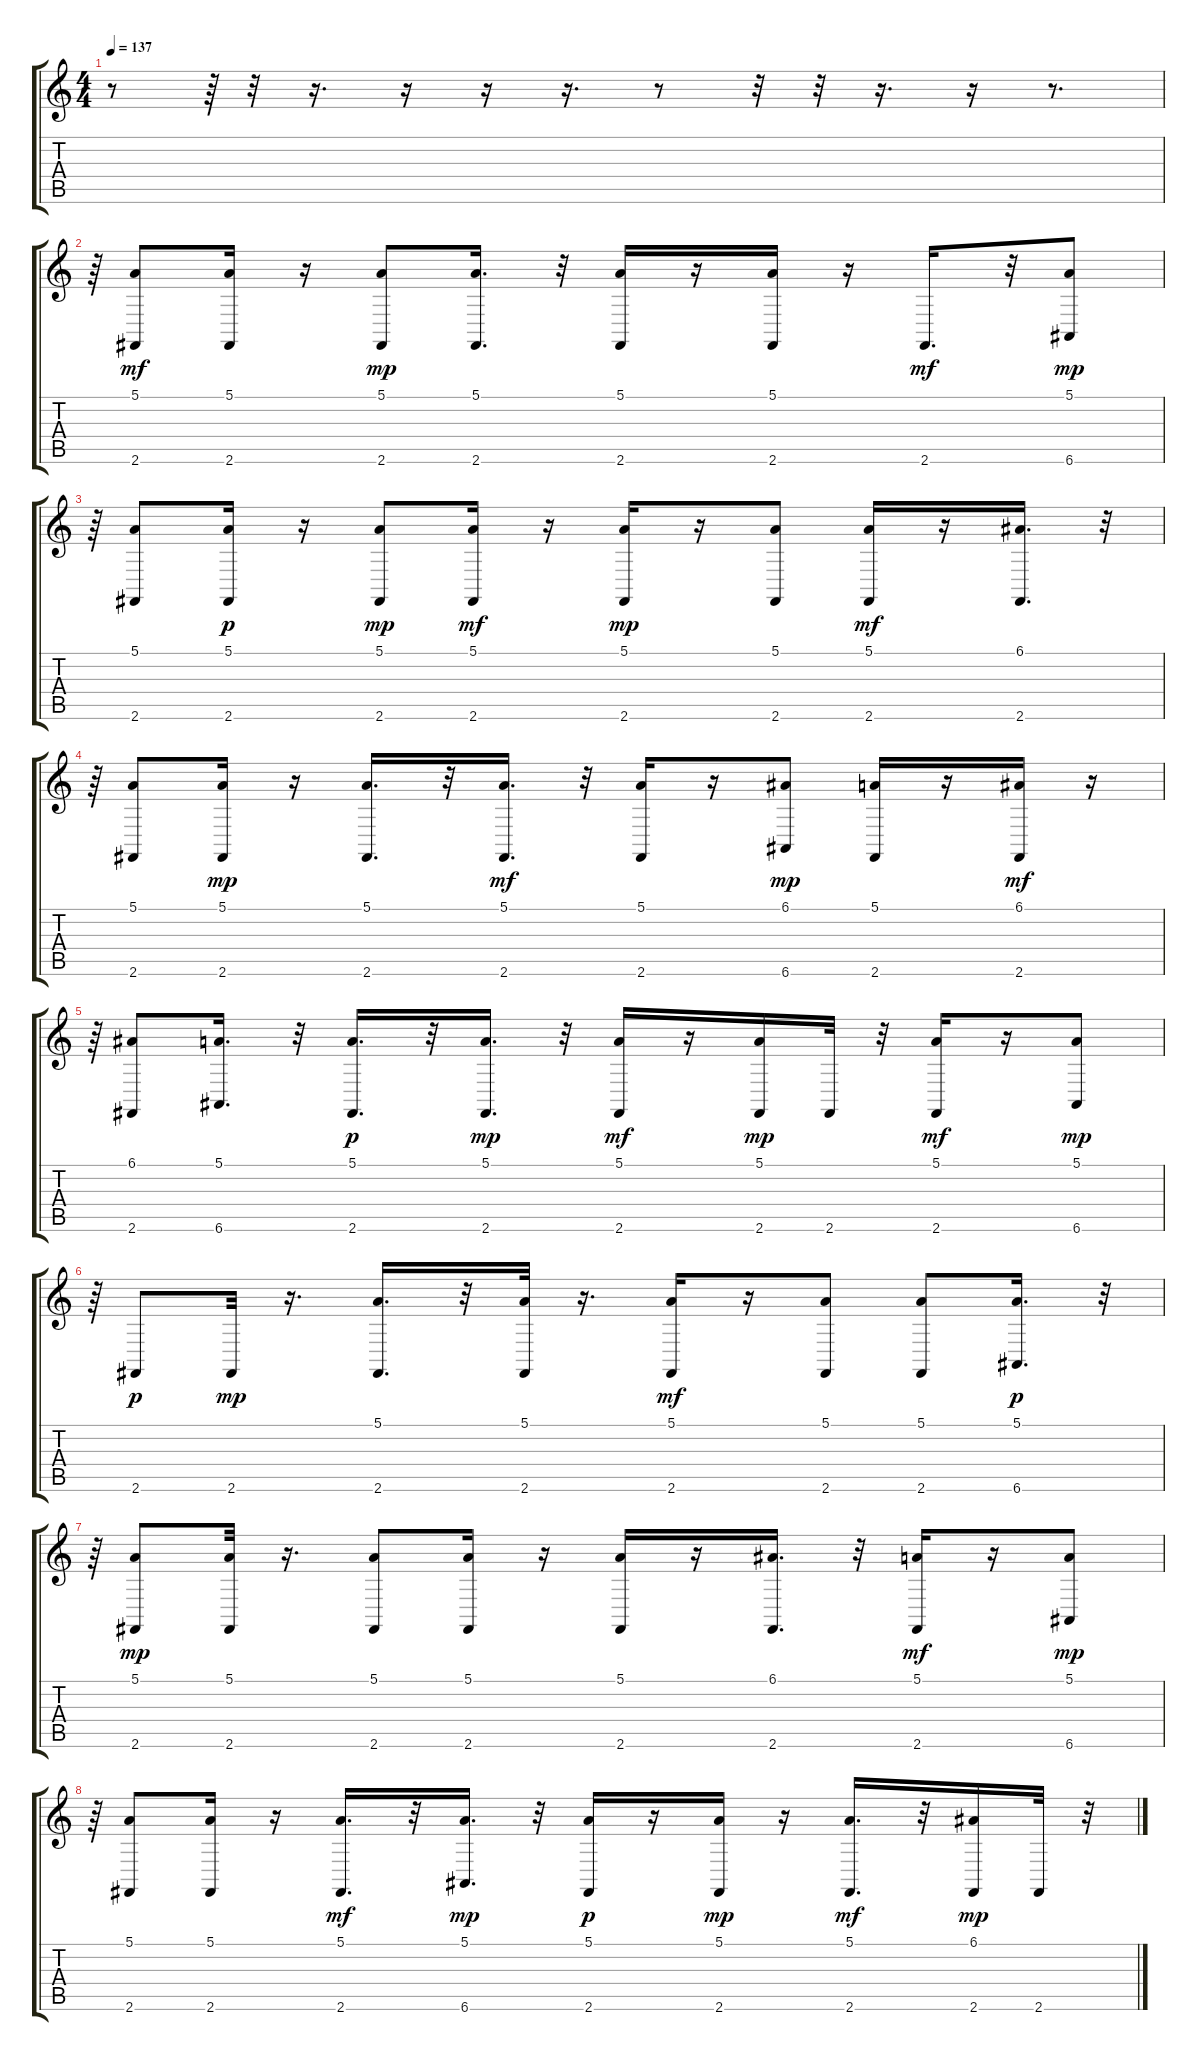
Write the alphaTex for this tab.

\track "" {instrument acousticgrandpiano}
\staff {score tabs}
\tuning (E4 B3 G3 D3 A2 E2) {hide}
\ts (4 4)
\tempo 137
\clef g2
\ks c
r.8{dy f} r.64 r.32 r.16{d} r.16 r.16 r.16{d} r.8 r.32 r.32 r.16{d} r.16 r.8{d} |
r.64 (5.1 2.6).8{dy mf} (5.1 2.6).16 r.16 (5.1 2.6).8{dy mp} (5.1 2.6).16{d} r.32 (5.1 2.6).16 r.16 (5.1 2.6).16 r.16 2.6.16{d dy mf} r.32 (5.1 6.6).8{dy mp} |
r.64 (5.1 2.6).8 (5.1 2.6).16{dy p} r.16 (5.1 2.6).8{dy mp} (5.1 2.6).16{dy mf} r.16 (5.1 2.6).16{dy mp} r.16 (5.1 2.6).8 (5.1 2.6).16{dy mf} r.16 (6.1 2.6).16{d} r.32 |
r.64 (5.1 2.6).8 (5.1 2.6).16{dy mp} r.16 (5.1 2.6).16{d} r.32 (5.1 2.6).16{d dy mf} r.32 (5.1 2.6).16 r.16 (6.1 6.6).8{dy mp} (5.1 2.6).16 r.16 (6.1 2.6).16{dy mf} r.16 |
r.64 (6.1 2.6).8 (5.1 6.6).16{d} r.32 (5.1 2.6).16{d dy p} r.32 (5.1 2.6).16{d dy mp} r.32 (5.1 2.6).16{dy mf} r.16 (5.1 2.6).16{dy mp} 2.6.32 r.32 (5.1 2.6).16{dy mf} r.16 (5.1 6.6).8{dy mp} |
r.64 2.6.8{dy p} 2.6.32{dy mp} r.16{d} (5.1 2.6).16{d} r.32 (5.1 2.6).32 r.16{d} (5.1 2.6).16{dy mf} r.16 (5.1 2.6).8 (5.1 2.6).8 (5.1 6.6).16{d dy p} r.32 |
r.64 (5.1 2.6).8{dy mp} (5.1 2.6).32 r.16{d} (5.1 2.6).8 (5.1 2.6).16 r.16 (5.1 2.6).16 r.16 (6.1 2.6).16{d} r.32 (5.1 2.6).16{dy mf} r.16 (5.1 6.6).8{dy mp} |
r.64 (5.1 2.6).8 (5.1 2.6).16 r.16 (5.1 2.6).16{d dy mf} r.32 (5.1 6.6).16{d dy mp} r.32 (5.1 2.6).16{dy p} r.16 (5.1 2.6).16{dy mp} r.16 (5.1 2.6).16{d dy mf} r.32 (6.1 2.6).16{dy mp} 2.6.32 r.32
